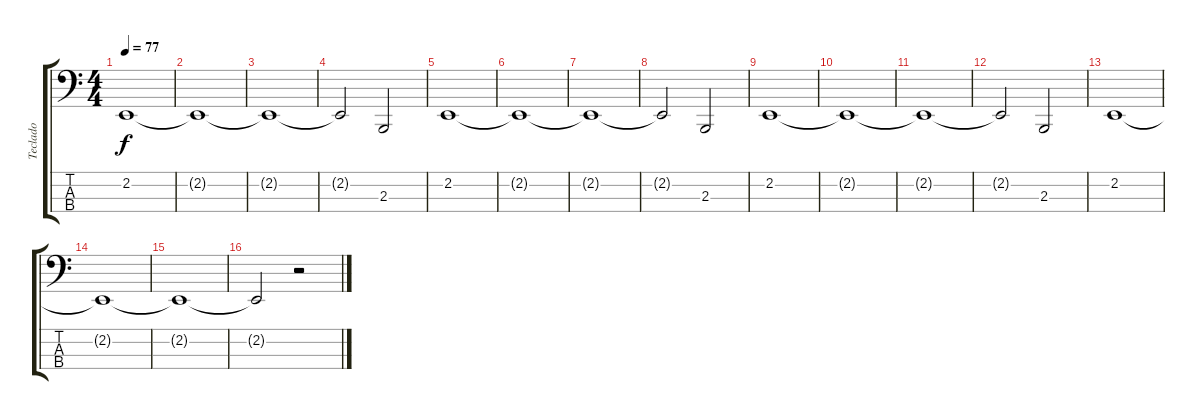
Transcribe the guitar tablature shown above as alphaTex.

\track ("Teclado" "Teclado") {instrument synthstrings1}
\staff {score tabs}
\tuning (G2 D2 A1 E1) {hide}
\ts (4 4)
\tempo 77
\clef f4
\ks c
2.2.1{dy f} |
2.2{t}.1 |
2.2{t}.1 |
2.2{t}.2 2.3.2 |
2.2.1 |
2.2{t}.1 |
2.2{t}.1 |
2.2{t}.2 2.3.2 |
2.2.1 |
2.2{t}.1 |
2.2{t}.1 |
2.2{t}.2 2.3.2 |
2.2.1 |
2.2{t}.1 |
2.2{t}.1 |
2.2{t}.2 r.2
